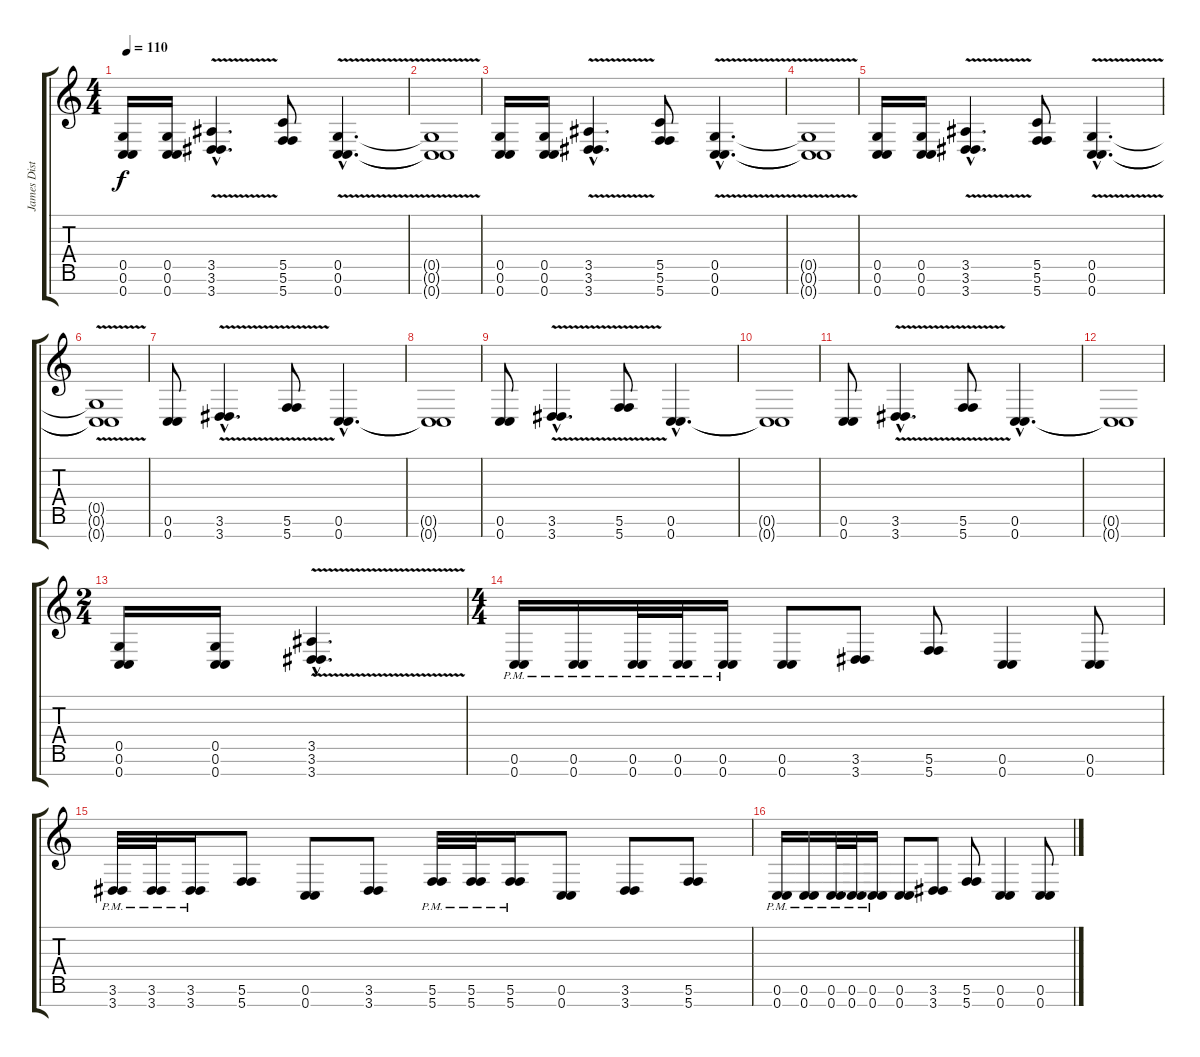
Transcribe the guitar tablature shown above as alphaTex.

\track ("James Distortion" "James Dist") {instrument distortionguitar}
\staff {score tabs}
\tuning (D4 A3 F3 C3 G2 C2 C2) {hide}
\ts (4 4)
\tempo 110
\clef g2
\ks c
(0.5 0.6 0.7).16{dy f} (0.5 0.6 0.7).16 (3.5{v hac} 3.6{v hac} 3.7{v hac}).4{d} (5.5 5.6 5.7).8 (0.5{v hac} 0.6{v hac} 0.7{v hac}).4{d} |
(0.5{t} 0.6{t} 0.7{t}).1 |
(0.5 0.6 0.7).16 (0.5 0.6 0.7).16 (3.5{v hac} 3.6{v hac} 3.7{v hac}).4{d} (5.5 5.6 5.7).8 (0.5{v hac} 0.6{v hac} 0.7{v hac}).4{d} |
(0.5{t} 0.6{t} 0.7{t}).1 |
(0.5 0.6 0.7).16 (0.5 0.6 0.7).16 (3.5{v hac} 3.6{v hac} 3.7{v hac}).4{d} (5.5 5.6 5.7).8 (0.5{v hac} 0.6{v hac} 0.7{v hac}).4{d} |
(0.5{t} 0.6{t} 0.7{t}).1 |
(0.6 0.7).8 (3.6{v hac} 3.7{v hac}).4{d} (5.6{v} 5.7{v}).8 (0.6{hac} 0.7{hac}).4{d} |
(0.6{t} 0.7{t}).1 |
(0.6 0.7).8 (3.6{v hac} 3.7{v hac}).4{d} (5.6{v} 5.7{v}).8 (0.6{hac} 0.7{hac}).4{d} |
(0.6{t} 0.7{t}).1 |
(0.6 0.7).8 (3.6{v hac} 3.7{v hac}).4{d} (5.6{v} 5.7{v}).8 (0.6{hac} 0.7{hac}).4{d} |
(0.6{t} 0.7{t}).1 |
\ts (2 4)
(0.5 0.6 0.7).16 (0.5 0.6 0.7).16 (3.5{v hac} 3.6{v hac} 3.7{v hac}).4{d} |
\ts (4 4)
(0.6{pm} 0.7{pm}).16 (0.6{pm} 0.7{pm}).16 (0.6{pm} 0.7{pm}).32 (0.6{pm} 0.7{pm}).32 (0.6{pm} 0.7{pm}).16 (0.6 0.7).8 (3.6 3.7).8 (5.6 5.7).8 (0.6 0.7).4 (0.6 0.7).8 |
(3.6{pm} 3.7{pm}).32 (3.6{pm} 3.7{pm}).32 (3.6{pm} 3.7{pm}).16 (5.6 5.7).8 (0.6 0.7).8 (3.6 3.7).8 (5.6{pm} 5.7{pm}).32 (5.6{pm} 5.7{pm}).32 (5.6{pm} 5.7{pm}).16 (0.6 0.7).8 (3.6 3.7).8 (5.6 5.7).8 |
(0.6{pm} 0.7{pm}).16 (0.6{pm} 0.7{pm}).16 (0.6{pm} 0.7{pm}).32 (0.6{pm} 0.7{pm}).32 (0.6{pm} 0.7{pm}).16 (0.6 0.7).8 (3.6 3.7).8 (5.6 5.7).8 (0.6 0.7).4 (0.6 0.7).8
